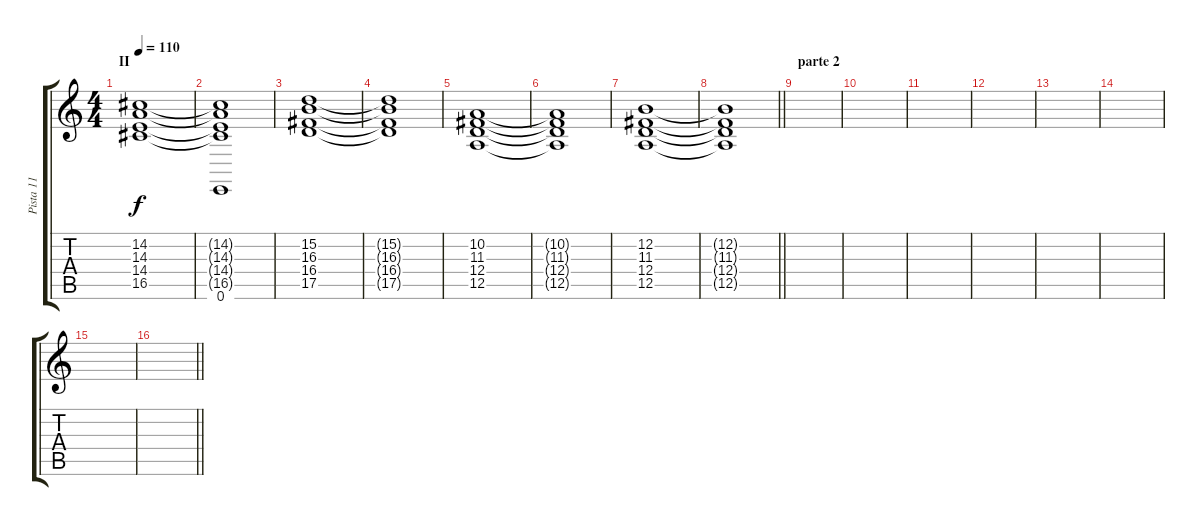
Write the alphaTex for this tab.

\track ("Pista 11" "Pista 11") {instrument synthstrings1}
\staff {score tabs}
\tuning (E4 B3 G3 D3 A2 E2) {hide}
\ts (4 4)
\section ("" "II")
\tempo 110
\clef g2
\ks c
(14.2 14.3 14.4 16.5).1{dy f} |
(14.2{t} 14.3{t} 14.4{t} 16.5{t} 0.6).1 |
(15.2 16.3 16.4 17.5).1 |
(15.2{t} 16.3{t} 16.4{t} 17.5{t}).1 |
(10.2 11.3 12.4 12.5).1 |
(10.2{t} 11.3{t} 12.4{t} 12.5{t}).1 |
(12.2 11.3 12.4 12.5).1 |
\barLineRight lightlight
(12.2{t} 11.3{t} 12.4{t} 12.5{t}).1 |
\section ("" "parte 2")
|
|
|
|
|
|
|
\barLineRight lightlight
